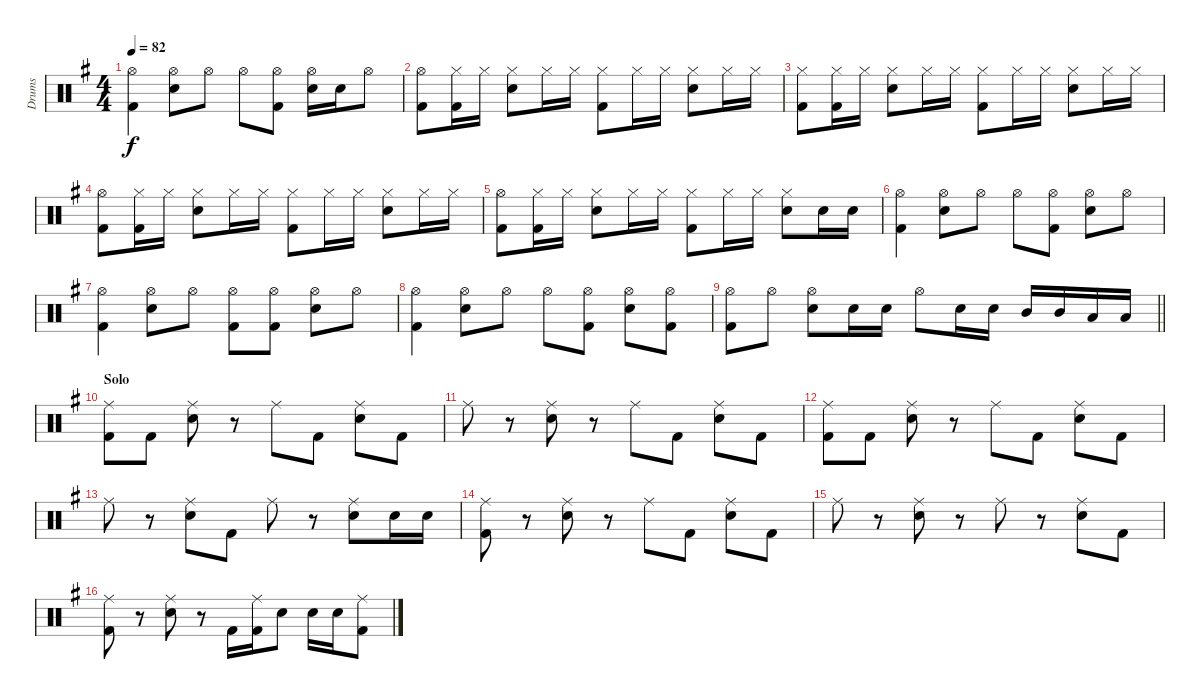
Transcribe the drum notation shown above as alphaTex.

\track ("Drums" "Drums") {instrument percussion}
\staff {score}
\articulation defaults
\ts (4 4)
\tempo 82
\clef neutral
\ks eminor
("Hi-Hat (open)" "Kick (hit) 2").4{dy f} ("Hi-Hat (open)" "Electric Snare (hit)").8 "Hi-Hat (open)".8 "Hi-Hat (open)".8 ("Hi-Hat (open)" "Kick (hit) 2").8 ("Hi-Hat (open)" "Electric Snare (hit)").16 "Electric Snare (hit)".16 "Hi-Hat (open)".8 |
("Hi-Hat (open)" "Kick (hit) 2").8 ("Hi-Hat (closed)" "Kick (hit) 2").16 "Hi-Hat (closed)".16 ("Hi-Hat (closed)" "Electric Snare (hit)").8 "Hi-Hat (closed)".16 "Hi-Hat (closed)".16 ("Hi-Hat (closed)" "Kick (hit) 2").8 "Hi-Hat (closed)".16 "Hi-Hat (closed)".16 ("Hi-Hat (closed)" "Electric Snare (hit)").8 "Hi-Hat (closed)".16 "Hi-Hat (closed)".16 |
("Hi-Hat (closed)" "Kick (hit) 2").8 ("Hi-Hat (closed)" "Kick (hit) 2").16 "Hi-Hat (closed)".16 ("Hi-Hat (closed)" "Electric Snare (hit)").8 "Hi-Hat (closed)".16 "Hi-Hat (closed)".16 ("Hi-Hat (closed)" "Kick (hit) 2").8 "Hi-Hat (closed)".16 "Hi-Hat (closed)".16 ("Hi-Hat (closed)" "Electric Snare (hit)").8 "Hi-Hat (closed)".16 "Hi-Hat (closed)".16 |
("Hi-Hat (open)" "Kick (hit) 2").8 ("Hi-Hat (closed)" "Kick (hit) 2").16 "Hi-Hat (closed)".16 ("Hi-Hat (closed)" "Electric Snare (hit)").8 "Hi-Hat (closed)".16 "Hi-Hat (closed)".16 ("Hi-Hat (closed)" "Kick (hit) 2").8 "Hi-Hat (closed)".16 "Hi-Hat (closed)".16 ("Hi-Hat (closed)" "Electric Snare (hit)").8 "Hi-Hat (closed)".16 "Hi-Hat (closed)".16 |
("Hi-Hat (open)" "Kick (hit) 2").8 ("Hi-Hat (closed)" "Kick (hit) 2").16 "Hi-Hat (closed)".16 ("Hi-Hat (closed)" "Electric Snare (hit)").8 "Hi-Hat (closed)".16 "Hi-Hat (closed)".16 ("Hi-Hat (closed)" "Kick (hit) 2").8 "Hi-Hat (closed)".16 "Hi-Hat (closed)".16 ("Hi-Hat (closed)" "Electric Snare (hit)").8 "Electric Snare (hit)".16 "Electric Snare (hit)".16 |
("Hi-Hat (open)" "Kick (hit) 2").4 ("Hi-Hat (open)" "Electric Snare (hit)").8 "Hi-Hat (open)".8 "Hi-Hat (open)".8 ("Hi-Hat (open)" "Kick (hit) 2").8 ("Hi-Hat (open)" "Electric Snare (hit)").8 "Hi-Hat (open)".8 |
("Hi-Hat (open)" "Kick (hit) 2").4 ("Hi-Hat (open)" "Electric Snare (hit)").8 "Hi-Hat (open)".8 ("Hi-Hat (open)" "Kick (hit) 2").8 ("Hi-Hat (open)" "Kick (hit) 2").8 ("Hi-Hat (open)" "Electric Snare (hit)").8 "Hi-Hat (open)".8 |
("Hi-Hat (open)" "Kick (hit) 2").4 ("Hi-Hat (open)" "Electric Snare (hit)").8 "Hi-Hat (open)".8 "Hi-Hat (open)".8 ("Hi-Hat (open)" "Kick (hit) 2").8 ("Hi-Hat (open)" "Electric Snare (hit)").8 ("Hi-Hat (open)" "Kick (hit) 2").8 |
\barLineRight lightlight
("Hi-Hat (open)" "Kick (hit) 2").8 "Hi-Hat (open)".8 ("Hi-Hat (open)" "Electric Snare (hit)").8 "Electric Snare (hit)".16 "Electric Snare (hit)".16 "Hi-Hat (open)".8 "Electric Snare (hit)".16 "Electric Snare (hit)".16 "Mid Tom (hit)".16 "Mid Tom (hit)".16 "Low Tom (hit)".16 "Low Tom (hit)".16 |
\section ("" "Solo")
("Ride (middle)" "Kick (hit) 2").8 "Kick (hit) 2".8 ("Ride (middle)" "Electric Snare (hit)").8 r.8 "Ride (middle)".8 "Kick (hit) 2".8 ("Ride (middle)" "Electric Snare (hit)").8 "Kick (hit) 2".8 |
"Ride (middle)".8 r.8 ("Ride (middle)" "Electric Snare (hit)").8 r.8 "Ride (middle)".8 "Kick (hit) 2".8 ("Ride (middle)" "Electric Snare (hit)").8 "Kick (hit) 2".8 |
("Ride (middle)" "Kick (hit) 2").8 "Kick (hit) 2".8 ("Ride (middle)" "Electric Snare (hit)").8 r.8 "Ride (middle)".8 "Kick (hit) 2".8 ("Ride (middle)" "Electric Snare (hit)").8 "Kick (hit) 2".8 |
"Ride (middle)".8 r.8 ("Ride (middle)" "Electric Snare (hit)").8 "Kick (hit) 2".8 "Ride (middle)".8 r.8 ("Ride (middle)" "Electric Snare (hit)").8 "Electric Snare (hit)".16 "Electric Snare (hit)".16 |
("Ride (middle)" "Kick (hit) 2").8 r.8 ("Ride (middle)" "Electric Snare (hit)").8 r.8 "Ride (middle)".8 "Kick (hit) 2".8 ("Ride (middle)" "Electric Snare (hit)").8 "Kick (hit) 2".8 |
"Ride (middle)".8 r.8 ("Ride (middle)" "Electric Snare (hit)").8 r.8 "Ride (middle)".8 r.8 ("Ride (middle)" "Electric Snare (hit)").8 "Kick (hit) 2".8 |
("Ride (middle)" "Kick (hit) 2").8 r.8 ("Ride (middle)" "Electric Snare (hit)").8 r.8 "Kick (hit) 2".16 ("Ride (middle)" "Kick (hit) 2").16 "Electric Snare (hit)".8 "Electric Snare (hit)".16 "Electric Snare (hit)".16 ("Ride (middle)" "Kick (hit) 2").8
